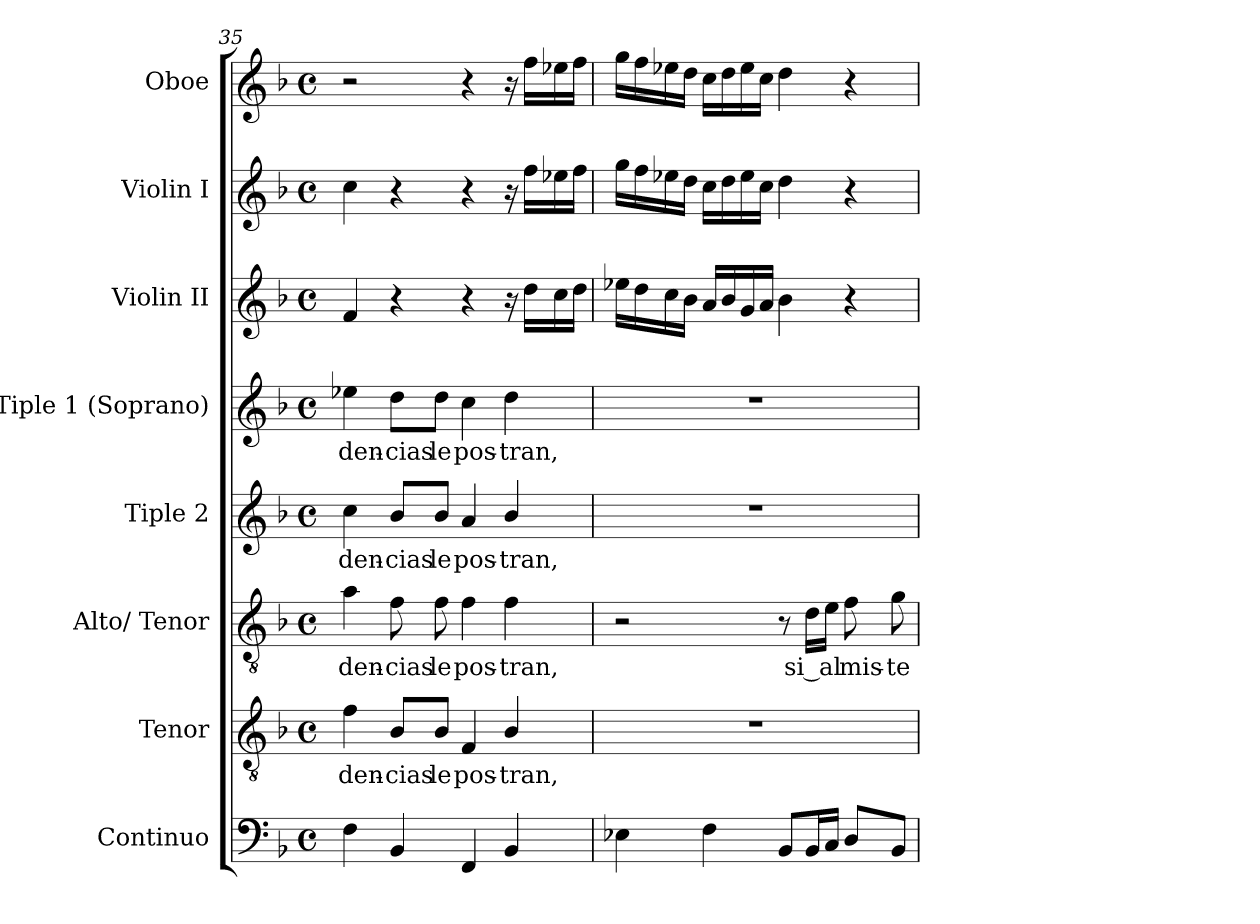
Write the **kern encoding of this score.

**kern	**kern	**text	**kern	**text	**kern	**text	**kern	**text	**kern	**kern	**kern
*part8	*part7	*part7	*part6	*part6	*part5	*part5	*part4	*part4	*part3	*part2	*part1
*staff8	*staff7	*staff7	*staff6	*staff6	*staff5	*staff5	*staff4	*staff4	*staff3	*staff2	*staff1
*I"Continuo	*I"Tenor	*	*I"Alto/ Tenor	*	*I"Tiple 2	*	*I"Tiple  1 (Soprano)	*	*I"Violin II	*I"Violin I	*I"Oboe
*I'Cont.	*I'T.	*	*I'A.	*	*	*	*I'S1.	*	*I'Vln. II	*I'Vln. I	*I'Ob.
*clefF4	*clefGv2	*	*clefGv2	*	*clefG2	*	*clefG2	*	*clefG2	*clefG2	*clefG2
*	*ITrd7c12	*	*ITrd7c12	*	*	*	*	*	*	*	*
*k[b-]	*k[b-]	*	*k[b-]	*	*k[b-]	*	*k[b-]	*	*k[b-]	*k[b-]	*k[b-]
*F:	*F:	*	*F:	*	*F:	*	*F:	*	*F:	*F:	*F:
*M4/4	*M4/4	*	*M4/4	*	*M4/4	*	*M4/4	*	*M4/4	*M4/4	*M4/4
*met(c)	*met(c)	*	*met(c)	*	*met(c)	*	*met(c)	*	*met(c)	*met(c)	*met(c)
=35	=35	=35	=35	=35	=35	=35	=35	=35	=35	=35	=35
!	!	!LO:LY:b:color=#000000	!	!	!	!	!	!	!	!	!
!	!	!	!	!LO:LY:b:color=#000000	!	!	!	!	!	!	!
!	!	!	!	!	!	!LO:LY:b:color=#000000	!	!	!	!	!
!	!	!	!	!	!	!	!	!LO:LY:b:color=#000000	!	!	!
4Fi\	4Fi\	-den-	4Ai\	-den-	4cci\	-den-	4ee-Xi\	-den-	4fi/	4cci\	2r
!	!	!LO:LY:b:color=#000000	!	!	!	!	!	!	!	!	!
!	!	!	!	!LO:LY:b:color=#000000	!	!	!	!	!	!	!
!	!	!	!	!	!	!LO:LY:b:color=#000000	!	!	!	!	!
!	!	!	!	!	!	!	!	!LO:LY:b:color=#000000	!	!	!
4BB-i/	8BB-i/L	-cias	8Fi\	-cias	8b-i/L	-cias	8ddi\L	-cias	4r	4r	.
!	!	!LO:LY:b:color=#000000	!	!	!	!	!	!	!	!	!
!	!	!	!	!LO:LY:b:color=#000000	!	!	!	!	!	!	!
!	!	!	!	!	!	!LO:LY:b:color=#000000	!	!	!	!	!
!	!	!	!	!	!	!	!	!LO:LY:b:color=#000000	!	!	!
.	8BB-i/J	le	8Fi\	le	8b-i/J	le	8ddi\J	le	.	.	.
!	!	!LO:LY:b:color=#000000	!	!	!	!	!	!	!	!	!
!	!	!	!	!LO:LY:b:color=#000000	!	!	!	!	!	!	!
!	!	!	!	!	!	!LO:LY:b:color=#000000	!	!	!	!	!
!	!	!	!	!	!	!	!	!LO:LY:b:color=#000000	!	!	!
4FFi/	4FFi/	pos-	4Fi\	pos-	4ai/	pos-	4cci\	pos-	4r	4r	4r
!	!	!LO:LY:b:color=#000000	!	!	!	!	!	!	!	!	!
!	!	!	!	!LO:LY:b:color=#000000	!	!	!	!	!	!	!
!	!	!	!	!	!	!LO:LY:b:color=#000000	!	!	!	!	!
!	!	!	!	!	!	!	!	!LO:LY:b:color=#000000	!	!	!
4BB-i/	4BB-i/	-tran,	4Fi\	-tran,	4b-i/	-tran,	4ddi\	-tran,	16r	16r	16r
.	.	.	.	.	.	.	.	.	16ddi\LL	16ffi\LL	16ffi\LL
.	.	.	.	.	.	.	.	.	16cci\	16ee-Xi\	16ee-Xi\
.	.	.	.	.	.	.	.	.	16ddi\JJ	16ffi\JJ	16ffi\JJ
!!LO:LB:g=z
=36	=36	=36	=36	=36	=36	=36	=36	=36	=36	=36	=36
4E-Xi\	1r	.	2r	.	1r	.	1r	.	16ee-Xi\LL	16ggi\LL	16ggi\LL
.	.	.	.	.	.	.	.	.	16ddi\	16ffi\	16ffi\
.	.	.	.	.	.	.	.	.	16cci\	16ee-Xi\	16ee-Xi\
.	.	.	.	.	.	.	.	.	16b-i\JJ	16ddi\JJ	16ddi\JJ
4Fi\	.	.	.	.	.	.	.	.	16ai/LL	16cci\LL	16cci\LL
.	.	.	.	.	.	.	.	.	16b-i/	16ddi\	16ddi\
.	.	.	.	.	.	.	.	.	16gi/	16ee-i\	16ee-i\
.	.	.	.	.	.	.	.	.	16ai/JJ	16cci\JJ	16cci\JJ
8BB-i/L	.	.	8r	.	.	.	.	.	4b-i\	4ddi\	4ddi\
!	!	!	!	!LO:LY:b:color=#000000	!	!	!	!	!	!	!
16BB-i/L	.	.	16Di\LL	si_al	.	.	.	.	.	.	.
16Ci/JJ	.	.	16Ei\JJ	.	.	.	.	.	.	.	.
!	!	!	!	!LO:LY:b:color=#000000	!	!	!	!	!	!	!
8Di/L	.	.	8Fi\	mis-	.	.	.	.	4r	4r	4r
!	!	!	!	!LO:LY:b:color=#000000	!	!	!	!	!	!	!
8BB-i/J	.	.	8Gi\	-te-	.	.	.	.	.	.	.
=	=	=	=	=	=	=	=	=	=	=	=
*-	*-	*-	*-	*-	*-	*-	*-	*-	*-	*-	*-
